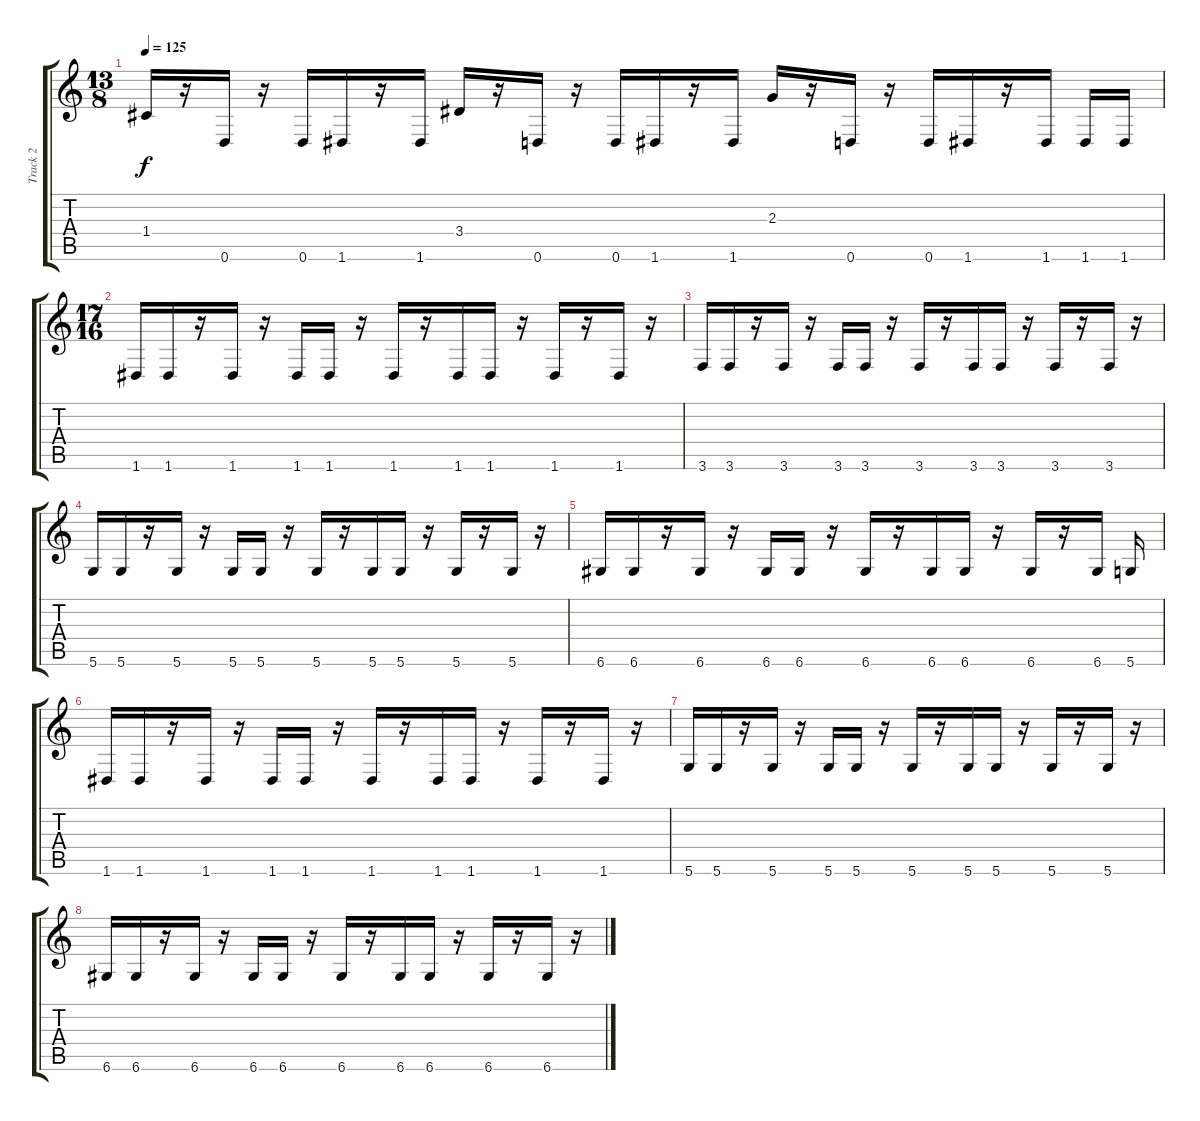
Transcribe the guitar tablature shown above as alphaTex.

\track ("Track 2" "Track 2") {instrument overdrivenguitar}
\staff {score tabs}
\tuning (D4 A3 F3 C3 G2 D2) {hide}
\ts (13 8)
\tempo 125
\clef g2
\ks c
1.4.16{dy f} r.16 0.6.16 r.16 0.6.16 1.6.16 r.16 1.6.16 3.4.16 r.16 0.6.16 r.16 0.6.16 1.6.16 r.16 1.6.16 2.3.16 r.16 0.6.16 r.16 0.6.16 1.6.16 r.16 1.6.16 1.6.16 1.6.16 |
\ts (17 16)
1.6.16 1.6.16 r.16 1.6.16 r.16 1.6.16 1.6.16 r.16 1.6.16 r.16 1.6.16 1.6.16 r.16 1.6.16 r.16 1.6.16 r.16 |
3.6.16 3.6.16 r.16 3.6.16 r.16 3.6.16 3.6.16 r.16 3.6.16 r.16 3.6.16 3.6.16 r.16 3.6.16 r.16 3.6.16 r.16 |
5.6.16 5.6.16 r.16 5.6.16 r.16 5.6.16 5.6.16 r.16 5.6.16 r.16 5.6.16 5.6.16 r.16 5.6.16 r.16 5.6.16 r.16 |
6.6.16 6.6.16 r.16 6.6.16 r.16 6.6.16 6.6.16 r.16 6.6.16 r.16 6.6.16 6.6.16 r.16 6.6.16 r.16 6.6.16 5.6.16 |
1.6.16 1.6.16 r.16 1.6.16 r.16 1.6.16 1.6.16 r.16 1.6.16 r.16 1.6.16 1.6.16 r.16 1.6.16 r.16 1.6.16 r.16 |
5.6.16 5.6.16 r.16 5.6.16 r.16 5.6.16 5.6.16 r.16 5.6.16 r.16 5.6.16 5.6.16 r.16 5.6.16 r.16 5.6.16 r.16 |
6.6.16 6.6.16 r.16 6.6.16 r.16 6.6.16 6.6.16 r.16 6.6.16 r.16 6.6.16 6.6.16 r.16 6.6.16 r.16 6.6.16 r.16
